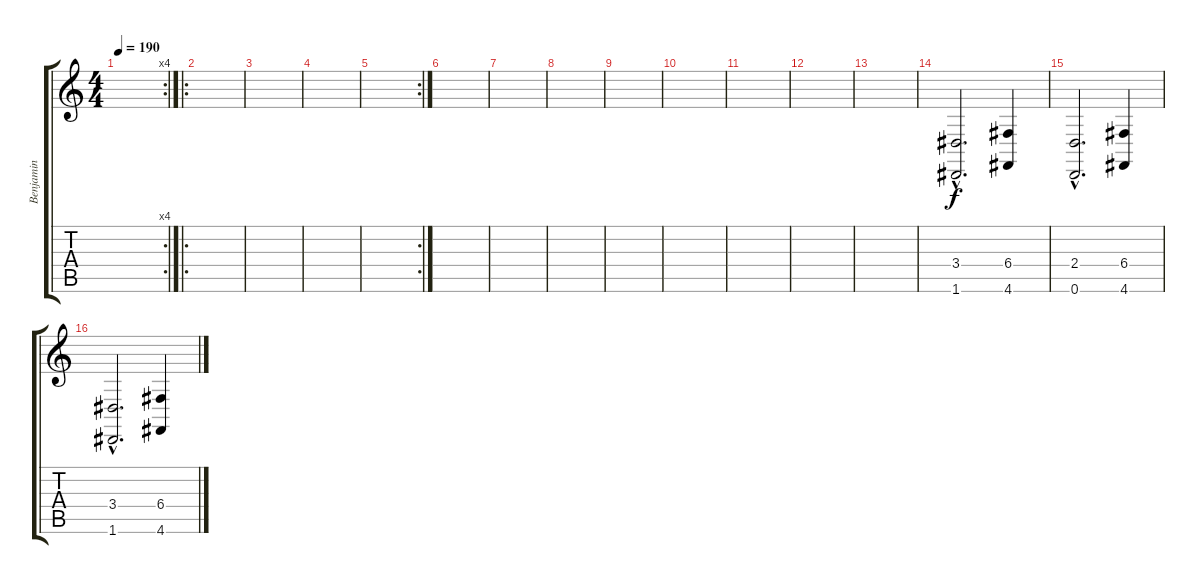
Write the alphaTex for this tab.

\track ("Benjamin" "Benjamin") {instrument churchorgan}
\staff {score tabs}
\tuning (D4 A3 F3 C3 G2 D2) {hide}
\rc 4
\ts (4 4)
\tempo 190
\clef g2
\ks c
|
\ro
|
|
|
\rc 2
|
|
|
|
|
|
|
|
|
(3.4{hac} 1.6{hac}).2{d} (6.4 4.6).4 |
(2.4{hac} 0.6{hac}).2{d} (6.4 4.6).4 |
(3.4{hac} 1.6{hac}).2{d} (6.4 4.6).4
